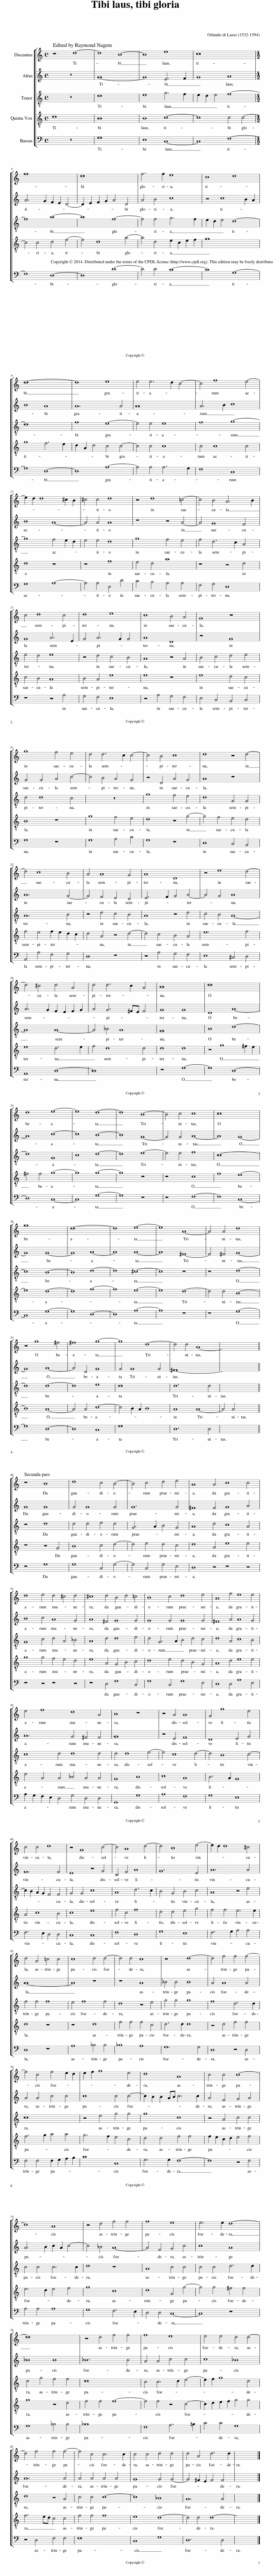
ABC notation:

X:1
%%score [ 1 2 3 4 5 ]
L:1/8
M:4/4
I:linebreak $
K:C
V:1 treble
V:2 treble
V:3 treble-8 transpose=-12
V:4 treble-8 transpose=-12
V:5 bass
V:1
 z8 d8- | d8 B8- | B8 e8 | c16 |$[M:4/2] f16 | %5
 d16 | f6 f2 e8 | c8 d8 |$ d16- | d8 e8 | %10
 e4 e6 d2 c4- | c4 f8 e4- |$ e2 d2 d8 ^c2 B2 | ^c4 c4 d8 | z4 d8 =c4- | %15
 c4 B4 A6 B2 |$ c4 d8 c4 | d8 e8 | c8 B4 A4 | G8 z8 |$ %20
 g8 f4 e4 | d4 d6 c2 c4- | c4 B4 c8 | d8 z4 d4- |$ d4 c8 B4 | %25
 A4 A8 G4 | A8 D8 | z4 e8 d4- |$ d4 ^c4 d4 A4 | d4 d6 c2 A4 | %30
 B16 | d16 |$ d8 e8- | e8 d8- | d8 B8- | %35
 B4 c4 c8 | c16 |$ g16 | d16- | d8 e8- | %40
 e8 A8- | A4 A4 d8 |$ z4 g8 ^f4 | ^f8 g8- | g8 d8- | %45
 d4 d4 A8- | x16 ||$ z8 B8 | d8 c4 B4- | B4 c4 d4 e4 | %50
[M:6/2] A8 A4 c8 c4 |$ d8 e4 d4 ^c4 d4 | ^c8 d4 B4 d4 =c4 | B8 c4 d8 e4 | A8 f4 e8 e4 |$ %55
 e4 f8 d8 A4 |[M:4/2] B8 z8 | z4 A4 A8 | G4 g8 e4 |$ c4 c4 d8 | %60
 z4 G8 c4- | c4 A8 d4- | d4 B8 e4- | e2 d2 d8 ^c4 |$ d4 A4 =c4 c4 | %65
 c8 d4 d4- | d4 d4 c8 | z8 d8- | d4 f4 f4 f4- |$ f4 c4 f4 e2 d2 | %70
 e2 f2 g8 e4 | d8 A8 | c4 c4 c8- |$ c8 A8 | z4 d4 f4 f4 | %75
 f8 e8 | e6 e2 d8- |$ d16 | z4 d4 f4 f4 | f8 e8 | %80
 e4 e4 d4 d4- |$ d4 f4 f4 f4- | f4 c4 c6 c2 | c4 c4 d4 d4 | d4 A4 d6 d2 | %85
 x16 |] %86
V:2
 z16 | G16- | G8 E6 F2 | G8 A8 |$[M:4/2] A6 G2 F2 E2 D4- | %5
 D2 E2 F2 G2 A4 D4 | A4 B4 c8 | z4 c8 B2 A2 |$ B8 A8 | A12 A4 | %10
 A16 | A6 B2 c8 |$ B8 A8- | A4 A4 A8 | z8 z4 A4- | %15
 A4 G8 F4 |$ G8 A6 E2 | G4 A6 G2 G4 | A8 D8 | z8 G8 |$ %20
 G4 G4 A4 c4- | c4 B4 A4 G4 | z4 D4 A4 G4 | A8 z8 |$ A12 G4- | %25
 G4 F4 E4 D4 | E6 F2 G4 A4- | A4 G4 A8 |$ A6 G2 F2 E2 F2 G2 | A4 G6 ^FE F4 | %30
 G8 G8 | D8 A8- |$ A8 c8- | c8 B8- | B8 G8- | %35
 G4 G4 A8- | A8 G8- |$ G8 G8- | G8 A8- | A8 A8- | %40
 A8 ^F8- | F4 ^F4 G8- |$ G8 A8- | A4 D4 G8 | G4 G8 G4 | %45
 ^F16- | x16 ||$ G8 G8 | G4 G8 G4 | G12 G4 | %50
[M:6/2] ^F8 F4 G8 A4 |$ B8 c4 A8 G4 | A8 ^F4 G8 G4 | G8 G4 G8 G4 | ^F8 A4 A8 G4 |$ %55
 A12 G4 ^F4 F4 |[M:4/2] G16 | z4 E4 F8 | D8 E4 G4 |$ F12 F4 | %60
 E8 z4 G4 | C4 F4 A8 | G12 E4 | A12 A4 |$ A16- | %65
 A8 z8 | z8 A8 | _B4 B4 B8 | A4 A8 A4 |$ A4 A4 c4 c4 | %70
 c8 c4 c4- | c2 B2 B2 AB c6 c2 | A4 F4 G4 A4 |$ A6 B2 c2 A2 c4- | c4 _B4 A8- | %75
 A4 F4 G4 c4 | c8 A8 |$ _B8 B8 | _B12 B4 | A4 A4 c4 c4 | %80
 c8 _B8 |$ A12 A4 | A4 A4 A4 A4 | G8 G4 G4- | G4 ^F2 E2 F4 F4 | %85
 x16 |] %86
V:3
 z16 | d16 | e8 g6 f2 | e2 d2 e4 f8- |$[M:4/2] f8 a8- | %5
 a8 f8- | f4 f4 g6 f2 | e2 d2 e4 d8- |$ d16 | f8 e8- | %10
 e4 e4 e8 | f8 g8- |$ g8 f4 e2 d2 | e4 e4 d8 | g8 f4 e4 | %15
 f4 d6 c2 A4 |$ e4 d4 e8 | z4 d4 c4 B4 | A8 z4 A4 | B4 c4 d4 e4 |$ %20
 d4 d8 c4 | z16 | g8 f4 e4 | d8 G4 G4 |$ A12 B4 | %25
 z4 d4 c4 B4 | A8 z4 d4 | c4 B4 A8- |$ A8 A8- | A4 _B4 A8 | %30
 G16 | B8 d8- |$ d8 G8 | c8 d8- | d8 e8- | %35
 e4 e4 f8 | c16- |$ c8 B8- | B8 d8- | d8 ^c8- | %40
 c8 z8 | z8 d8- |$ d8 d8- | d8 e8 | d16 | %45
 d12 d4 | x16 ||$ z8 d8 | d4 d4 e4 d4 | G6 A2 B4 G4 | %50
[M:6/2] A8 d4 c8 A4 |$ G8 c4 d4 A4 _B4 | A8 d4 d8 e4 | d4 G6 A2 B4 d4 c4 | d8 A4 c8 B4 |$ %55
 c8 d4 d8 d4 |[M:4/2] d4 d8 e4- | e4 c8 d4- | d4 B8 c4- |$ c2 B2 A2 G2 F4 F4 | %60
 G4 G4 c8 | A8 d6 c2 | B4 G4 B4 c4 | A8 z4 e4 |$ f4 f4 f8 | %65
 e4 f8 f4 | d8 z4 e4 | g4 g4 g8 | f8 d6 d2 |$ c16 | %70
 z4 e4 g4 g4 | g8 c8 | z4 A4 c4 c4 |$ c4 c4 c6 c2 | d8 z8 | %75
 A8 c4 c4 | c4 c4 d6 d2 |$ d4 g4 f4 f4 | d16 | c4 c6 d2 e4- | %80
 e2 f2 g8 d4 |$ d8 z4 A4 | c4 c4 c8- | c8 _B8 | A12 A4 | %85
 x16 |] %86
V:4
 d16 | B16 | B8 c8- | c8 c4 c4- |$[M:4/2] c4 c4 d4 f4- | %5
 f4 d8 a4- | a4 d4 e2 c2 e2 f2 | g16 |$ g8 f6 e2 | d2 A2 d4 c4 c4- | %10
 c4 c4 c8 | c4 c8 c4 |$ d8 z8 | z8 f8 | e4 d4 a8 | %15
 z8 z4 d4 |$ c4 B4 A8 | B4 A4 e8 | e8 z8 | e8 d4 c4 |$ %20
 B8 z8 | g8 f4 e4 | d8 z4 g4- | g4 f4 e4 d4 |$ f4 e4 f2 e2 d2 c2 | %25
 d4 A4 z4 d4- | d4 c4 B4 A4 | e12 f4 |$ e8 d6 e2 | f4 d8 d4 | %30
 d8 d8 | z4 g8 ^f2 e2 |$ ^f4 f4 g8- | g8 g8- | g8 z8 | %35
 z8 c8 | f8 e8- |$ e8 d8- | d8 f8- | f8 e8- | %40
 e8 d8- | d4 d4 B8- |$ B8 A8- | A4 A4 c8- | c4 B2 A2 B8 | %45
 A8 A8- | A4 A4 x8 ||$ z8 z4 G4 | B8 c4 d4- | d4 e4 d4 c4 | %50
[M:6/2] d8 A4 e8 e4 |$ g8 g4 f4 e4 d4 | e8 A4 G4 B4 c4 | d8 e4 d4 B4 G4 | A8 d4 e8 e4 |$ %55
 e4 A4 A4 _B4 A4 A4 |[M:4/2] G8 B8 | c8 A8 | B6 A2 G8 |$ A4 c8 B4 | %60
 c8 e8 | f4 c4 f8 | d4 d4 e4 g4 | f4 f4 e6 e2 |$ d8 z8 | %65
 z8 d8 | f4 f4 f4 c4 | d6 d2 d8 | z4 d4 f4 f4 |$ f6 g2 a4 a4 | %70
 g6 f2 e4 c4 | d4 d4 f4 f4 | f2 e2 c2 d2 e4 f4 |$ e6 d2 e4 f4 | g8 c8 | %75
 d8 G4 g4- | g4 g4 ^f4 f4 |$ g8 z4 d4 | f4 f4 f8- | f4 f4 z4 c4- | %80
 c2 d2 e2 f2 g4 g4 |$ f6 ed c4 c4 | f4 f4 f8 | e8 d8- | d4 d4 d8- | %85
 x16 |] %86
V:5
 z16 | G,16 | E,8 C,8- | C,8 F,8- |$[M:4/2] F,8 D,8- | %5
 D,8 D8- | D4 D4 C8- | C8 G,8- |$ G,8 D,8- | D,8 A,8- | %10
 A,4 A,4 A,6 G,2 | F,8 C,8 |$ G,8 A,8- | A,4 A,4 D,4 D4 | C4 B,4 A,4 A,4 | %15
 F,4 G,4 D,8 |$ z8 z4 A,4 | G,4 F,4 E,8 | z4 A,4 G,4 F,4 | E,4 C,4 B,,4 C,4 |$ %20
 G,8 z8 | G,8 A,4 C4 | G,8 z8 | D,8 C,4 B,,4 |$ A,,4 A,4 F,4 G,4 | %25
 D,8 z8 | z4 A,4 G,4 F,4 | E,8 ^C,4 D,4 |$ A,,8 D,8- | D,16 | %30
 z8 G,8- | G,8 D,8- |$ D,8 C,8- | C,8 G,8- | G,8 z8 | %35
 z8 F,8- | F,8 C,8- |$ C,8 G,8- | G,8 D,8- | D,8 A,8- | %40
 A,8 z8 | z8 G,8- |$ G,8 D,8- | D,8 C,8 | G,16 | %45
 D,12 D,4 | x16 ||$ z8 G,8 | G,8 C,4 G,4- | G,4 C,4 G,4 E,4 | %50
[M:6/2] D,8 z4 z8 z4 |$ z8 z4 z8 z4 | z8 D,4 G,8 C,4 | G,8 C,4 G,8 E,4 | D,8 D,4 A,8 E,4 |$ %55
 A,2 G,2 F,2 E,2 D,4 G,4 D,4 D,4 |[M:4/2] G,,8 G,8 | A,8 F,8 | G,8 E,8 |$ F,6 E,2 D,4 D,4 | %60
 C,8 C,8 | F,8 D,8 | G,8 E,8 | F,6 G,2 A,4 A,4 |$ D,8 z8 | %65
 A,8 _B,4 B,4 | _B,8 A,8 | G,12 G,4 | D,8 z4 D,4 |$ F,4 F,4 F,2 G,2 A,2 B,2 | %70
 C8 C,8 | G,6 G,2 F,8- | F,8 z4 F,4 |$ A,4 A,4 A,8 | G,8 F,6 E,2 | %75
 D,4 D,4 C,8- | C,8 z8 |$ G,8 _B,4 B,4 | _B,16 | F,8 A,6 =B,2 | %80
 C4 C4 G,8 |$ z4 D,4 F,4 F,4 | F,16 | C,8 G,8 | D,12 D,4 | %85
 x16 |] %86
